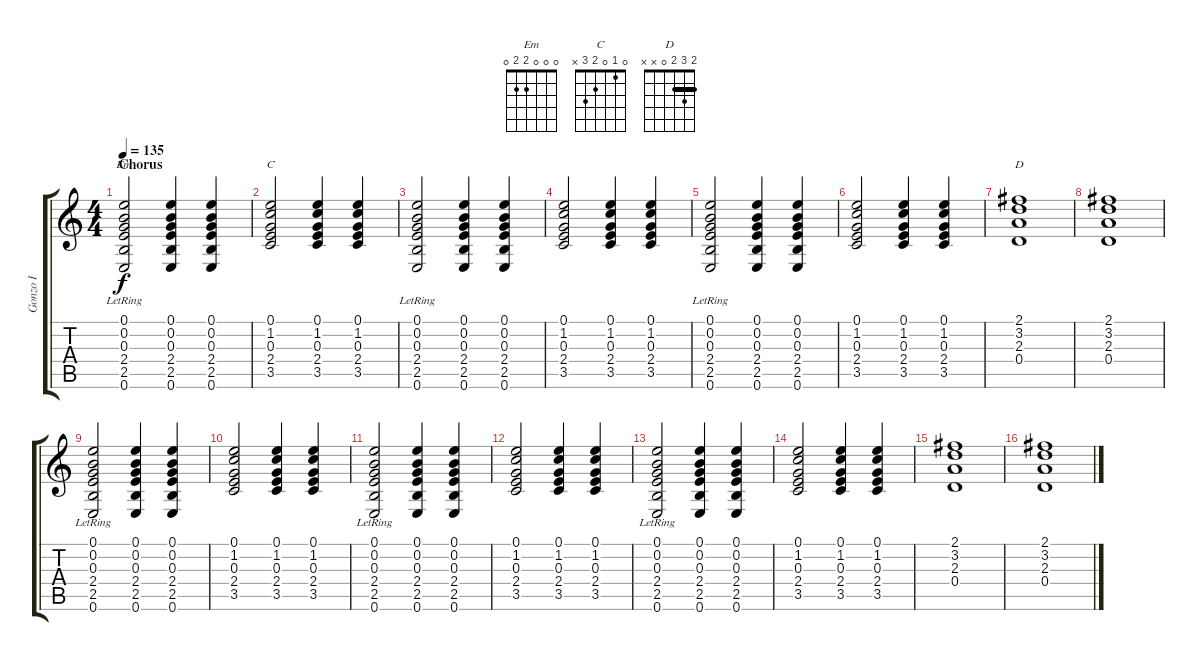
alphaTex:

\track ("Gonzo I" "Gonzo I") {instrument acousticguitarsteel}
\staff {score tabs}
\tuning (E4 B3 G3 D3 A2 E2) {hide}
\chord ("Em" 0 0 0 2 2 0)
\chord ("C" 0 1 0 2 3 x)
\chord ("D" 2 3 2 0 x x) {barre 2}
\ts (4 4)
\section ("" "Chorus")
\tempo 135
\clef g2
\ks c
(0.1 0.2 0.3 2.4 2.5 0.6{lr}).2{ch "Em" dy f} (0.1 0.2 0.3 2.4 2.5 0.6).4 (0.1 0.2 0.3 2.4 2.5 0.6).4 |
(0.1 1.2 0.3 2.4 3.5).2{ch "C"} (0.1 1.2 0.3 2.4 3.5).4 (0.1 1.2 0.3 2.4 3.5).4 |
(0.1 0.2 0.3 2.4 2.5 0.6{lr}).2 (0.1 0.2 0.3 2.4 2.5 0.6).4 (0.1 0.2 0.3 2.4 2.5 0.6).4 |
(0.1 1.2 0.3 2.4 3.5).2 (0.1 1.2 0.3 2.4 3.5).4 (0.1 1.2 0.3 2.4 3.5).4 |
(0.1 0.2 0.3 2.4 2.5 0.6{lr}).2 (0.1 0.2 0.3 2.4 2.5 0.6).4 (0.1 0.2 0.3 2.4 2.5 0.6).4 |
(0.1 1.2 0.3 2.4 3.5).2 (0.1 1.2 0.3 2.4 3.5).4 (0.1 1.2 0.3 2.4 3.5).4 |
(2.1 3.2 2.3 0.4).1{ch "D"} |
(2.1 3.2 2.3 0.4).1 |
(0.1 0.2 0.3 2.4 2.5 0.6{lr}).2 (0.1 0.2 0.3 2.4 2.5 0.6).4 (0.1 0.2 0.3 2.4 2.5 0.6).4 |
(0.1 1.2 0.3 2.4 3.5).2 (0.1 1.2 0.3 2.4 3.5).4 (0.1 1.2 0.3 2.4 3.5).4 |
(0.1 0.2 0.3 2.4 2.5 0.6{lr}).2 (0.1 0.2 0.3 2.4 2.5 0.6).4 (0.1 0.2 0.3 2.4 2.5 0.6).4 |
(0.1 1.2 0.3 2.4 3.5).2 (0.1 1.2 0.3 2.4 3.5).4 (0.1 1.2 0.3 2.4 3.5).4 |
(0.1 0.2 0.3 2.4 2.5 0.6{lr}).2 (0.1 0.2 0.3 2.4 2.5 0.6).4 (0.1 0.2 0.3 2.4 2.5 0.6).4 |
(0.1 1.2 0.3 2.4 3.5).2 (0.1 1.2 0.3 2.4 3.5).4 (0.1 1.2 0.3 2.4 3.5).4 |
(2.1 3.2 2.3 0.4).1 |
(2.1 3.2 2.3 0.4).1
